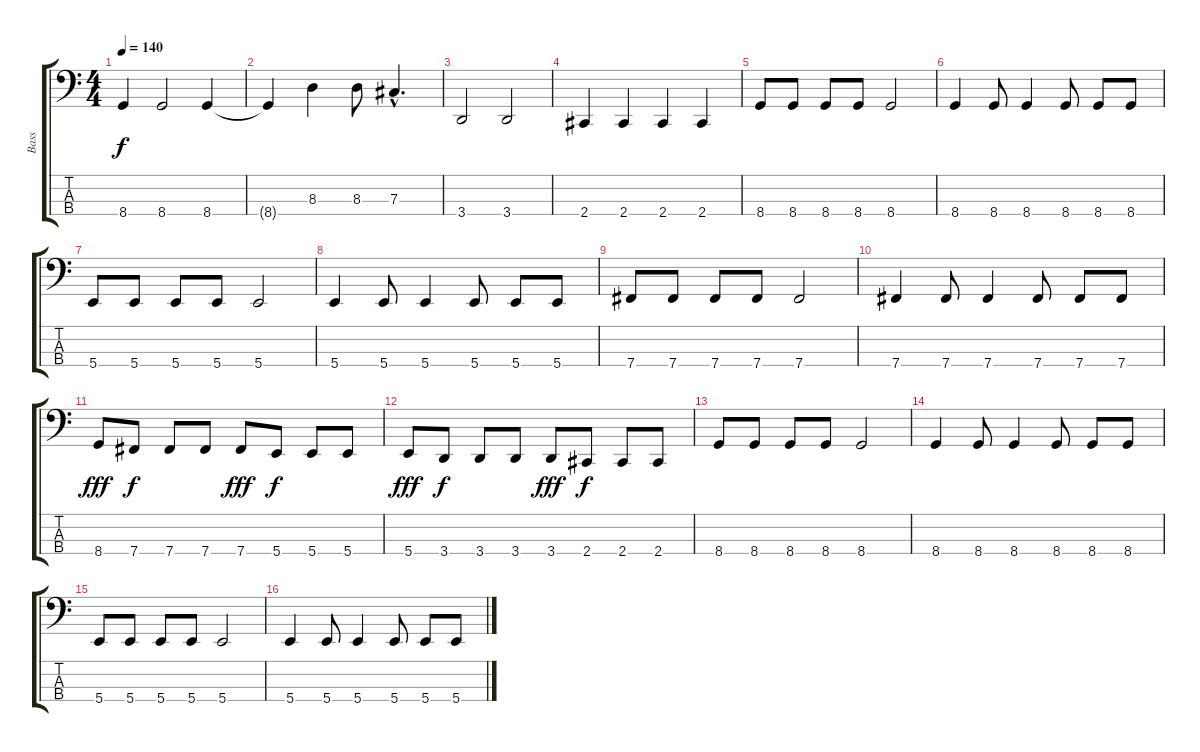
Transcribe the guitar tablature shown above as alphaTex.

\track ("Bass" "Bass") {instrument electricbasspick}
\staff {score tabs}
\tuning (E2 B1 Gb1 B0) {hide}
\ts (4 4)
\tempo 140
\clef f4
\ks c
8.4.4{dy f} 8.4.2 8.4.4 |
8.4{t}.4 8.3.4 8.3.8 7.3{hac}.4{d} |
3.4.2 3.4.2 |
2.4.4 2.4.4 2.4.4 2.4.4 |
8.4.8 8.4.8 8.4.8 8.4.8 8.4.2 |
8.4.4 8.4.8 8.4.4 8.4.8 8.4.8 8.4.8 |
5.4.8 5.4.8 5.4.8 5.4.8 5.4.2 |
5.4.4 5.4.8 5.4.4 5.4.8 5.4.8 5.4.8 |
7.4.8 7.4.8 7.4.8 7.4.8 7.4.2 |
7.4.4 7.4.8 7.4.4 7.4.8 7.4.8 7.4.8 |
8.4.8{dy fff} 7.4.8{dy f} 7.4.8 7.4.8 7.4.8{dy fff} 5.4.8{dy f} 5.4.8 5.4.8 |
5.4.8{dy fff} 3.4.8{dy f} 3.4.8 3.4.8 3.4.8{dy fff} 2.4.8{dy f} 2.4.8 2.4.8 |
8.4.8 8.4.8 8.4.8 8.4.8 8.4.2 |
8.4.4 8.4.8 8.4.4 8.4.8 8.4.8 8.4.8 |
5.4.8 5.4.8 5.4.8 5.4.8 5.4.2 |
5.4.4 5.4.8 5.4.4 5.4.8 5.4.8 5.4.8
